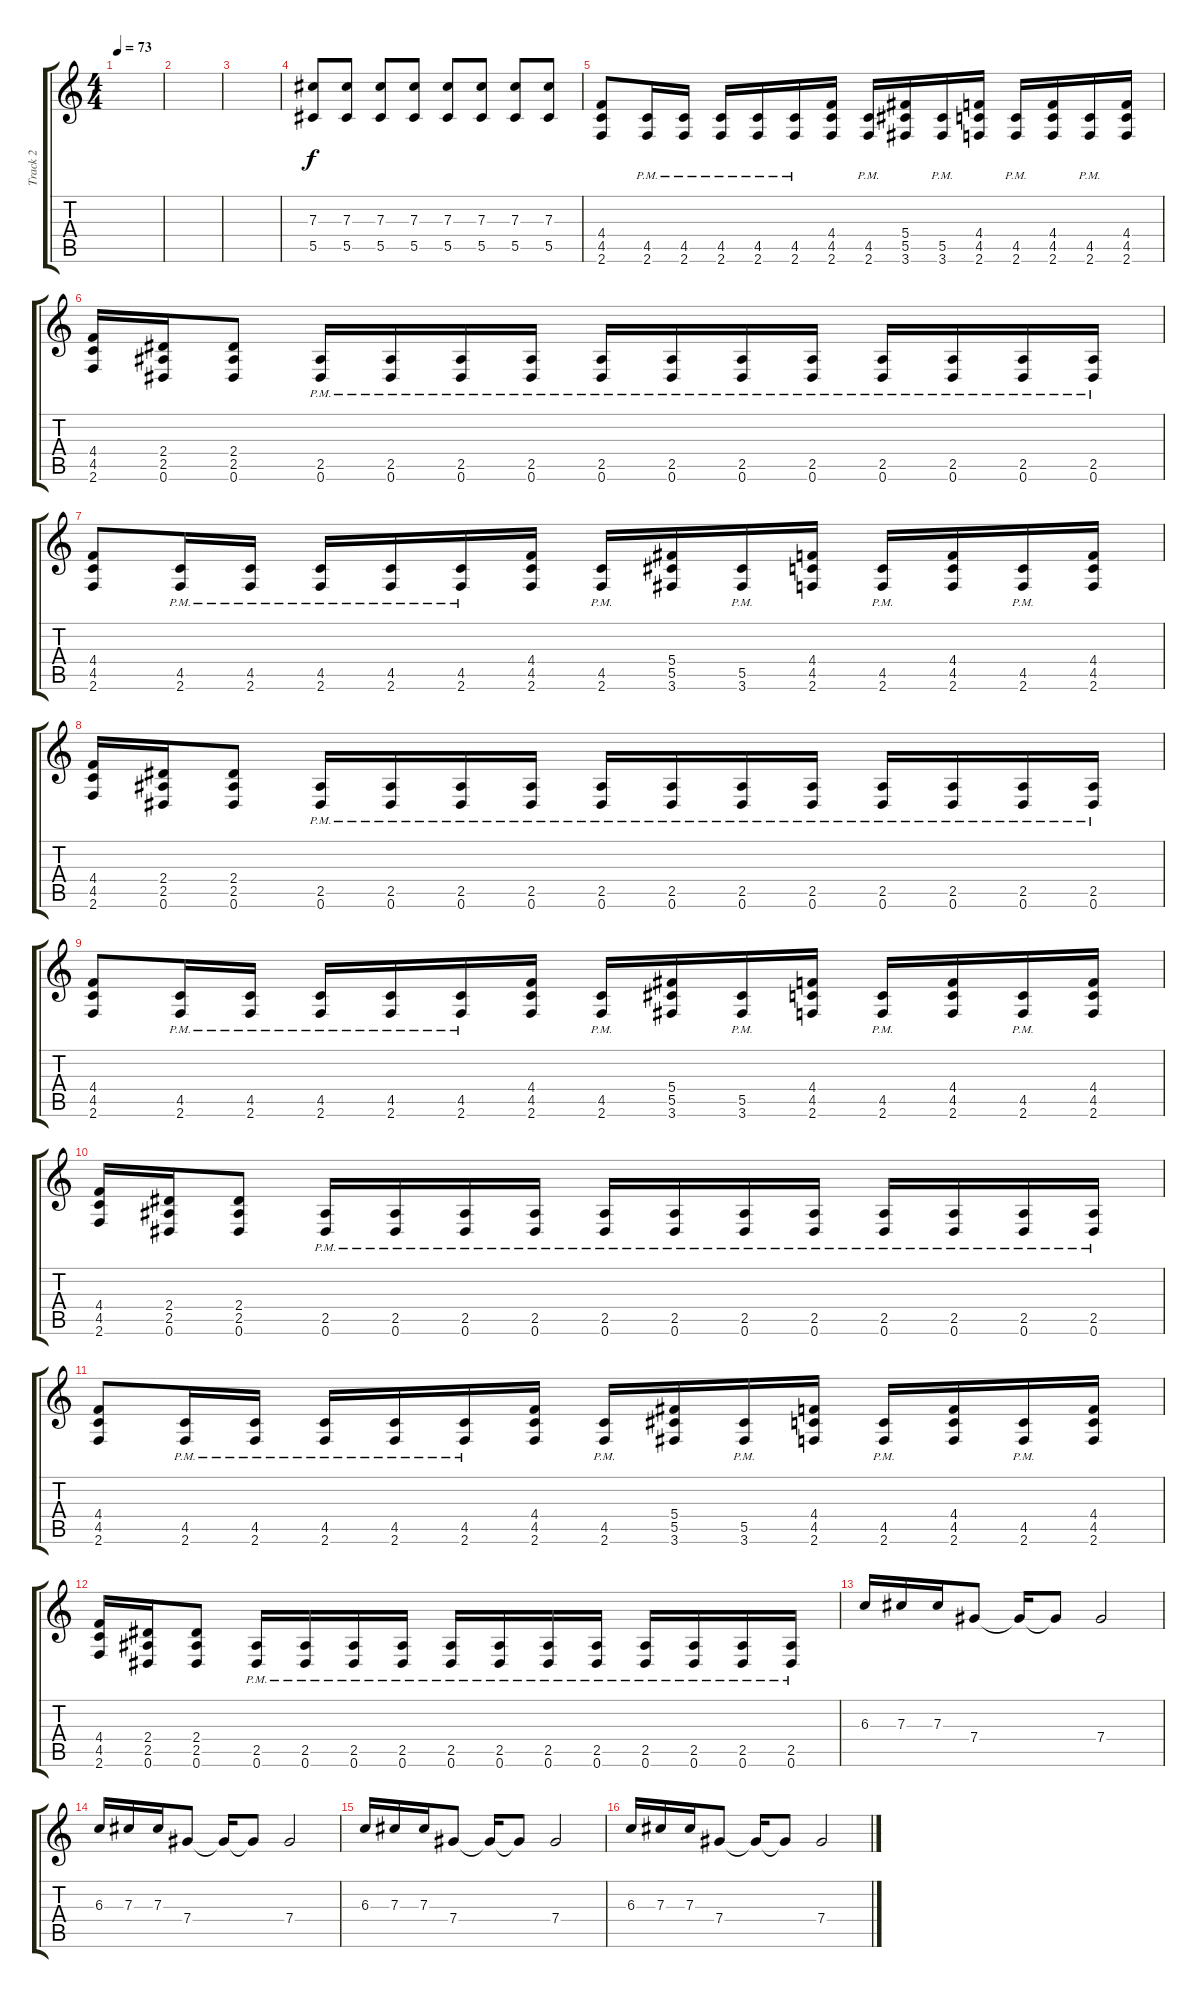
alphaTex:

\track ("Track 2" "Track 2") {instrument distortionguitar}
\staff {score tabs}
\tuning (Eb4 Bb3 Gb3 Db3 Ab2 Eb2) {hide}
\ts (4 4)
\tempo 73
\clef g2
\ks c
|
|
|
(7.3 5.5).8 (7.3 5.5).8 (7.3 5.5).8 (7.3 5.5).8 (7.3 5.5).8 (7.3 5.5).8 (7.3 5.5).8 (7.3 5.5).8 |
(4.4 4.5 2.6).8 (4.5{pm} 2.6{pm}).16 (4.5{pm} 2.6{pm}).16 (4.5{pm} 2.6{pm}).16 (4.5{pm} 2.6{pm}).16 (4.5{pm} 2.6{pm}).16 (4.4 4.5 2.6).16 (4.5{pm} 2.6{pm}).16 (5.4 5.5 3.6).16 (5.5{pm} 3.6{pm}).16 (4.4 4.5 2.6).16 (4.5{pm} 2.6{pm}).16 (4.4 4.5 2.6).16 (4.5{pm} 2.6{pm}).16 (4.4 4.5 2.6).16 |
(4.4 4.5 2.6).16 (2.4 2.5 0.6).16 (2.4 2.5 0.6).8 (2.5{pm} 0.6{pm}).16 (2.5{pm} 0.6{pm}).16 (2.5{pm} 0.6{pm}).16 (2.5{pm} 0.6{pm}).16 (2.5{pm} 0.6{pm}).16 (2.5{pm} 0.6{pm}).16 (2.5{pm} 0.6{pm}).16 (2.5{pm} 0.6{pm}).16 (2.5{pm} 0.6{pm}).16 (2.5{pm} 0.6{pm}).16 (2.5{pm} 0.6{pm}).16 (2.5{pm} 0.6{pm}).16 |
(4.4 4.5 2.6).8 (4.5{pm} 2.6{pm}).16 (4.5{pm} 2.6{pm}).16 (4.5{pm} 2.6{pm}).16 (4.5{pm} 2.6{pm}).16 (4.5{pm} 2.6{pm}).16 (4.4 4.5 2.6).16 (4.5{pm} 2.6{pm}).16 (5.4 5.5 3.6).16 (5.5{pm} 3.6{pm}).16 (4.4 4.5 2.6).16 (4.5{pm} 2.6{pm}).16 (4.4 4.5 2.6).16 (4.5{pm} 2.6{pm}).16 (4.4 4.5 2.6).16 |
(4.4 4.5 2.6).16 (2.4 2.5 0.6).16 (2.4 2.5 0.6).8 (2.5{pm} 0.6{pm}).16 (2.5{pm} 0.6{pm}).16 (2.5{pm} 0.6{pm}).16 (2.5{pm} 0.6{pm}).16 (2.5{pm} 0.6{pm}).16 (2.5{pm} 0.6{pm}).16 (2.5{pm} 0.6{pm}).16 (2.5{pm} 0.6{pm}).16 (2.5{pm} 0.6{pm}).16 (2.5{pm} 0.6{pm}).16 (2.5{pm} 0.6{pm}).16 (2.5{pm} 0.6{pm}).16 |
(4.4 4.5 2.6).8 (4.5{pm} 2.6{pm}).16 (4.5{pm} 2.6{pm}).16 (4.5{pm} 2.6{pm}).16 (4.5{pm} 2.6{pm}).16 (4.5{pm} 2.6{pm}).16 (4.4 4.5 2.6).16 (4.5{pm} 2.6{pm}).16 (5.4 5.5 3.6).16 (5.5{pm} 3.6{pm}).16 (4.4 4.5 2.6).16 (4.5{pm} 2.6{pm}).16 (4.4 4.5 2.6).16 (4.5{pm} 2.6{pm}).16 (4.4 4.5 2.6).16 |
(4.4 4.5 2.6).16 (2.4 2.5 0.6).16 (2.4 2.5 0.6).8 (2.5{pm} 0.6{pm}).16 (2.5{pm} 0.6{pm}).16 (2.5{pm} 0.6{pm}).16 (2.5{pm} 0.6{pm}).16 (2.5{pm} 0.6{pm}).16 (2.5{pm} 0.6{pm}).16 (2.5{pm} 0.6{pm}).16 (2.5{pm} 0.6{pm}).16 (2.5{pm} 0.6{pm}).16 (2.5{pm} 0.6{pm}).16 (2.5{pm} 0.6{pm}).16 (2.5{pm} 0.6{pm}).16 |
(4.4 4.5 2.6).8 (4.5{pm} 2.6{pm}).16 (4.5{pm} 2.6{pm}).16 (4.5{pm} 2.6{pm}).16 (4.5{pm} 2.6{pm}).16 (4.5{pm} 2.6{pm}).16 (4.4 4.5 2.6).16 (4.5{pm} 2.6{pm}).16 (5.4 5.5 3.6).16 (5.5{pm} 3.6{pm}).16 (4.4 4.5 2.6).16 (4.5{pm} 2.6{pm}).16 (4.4 4.5 2.6).16 (4.5{pm} 2.6{pm}).16 (4.4 4.5 2.6).16 |
(4.4 4.5 2.6).16 (2.4 2.5 0.6).16 (2.4 2.5 0.6).8 (2.5{pm} 0.6{pm}).16 (2.5{pm} 0.6{pm}).16 (2.5{pm} 0.6{pm}).16 (2.5{pm} 0.6{pm}).16 (2.5{pm} 0.6{pm}).16 (2.5{pm} 0.6{pm}).16 (2.5{pm} 0.6{pm}).16 (2.5{pm} 0.6{pm}).16 (2.5{pm} 0.6{pm}).16 (2.5{pm} 0.6{pm}).16 (2.5{pm} 0.6{pm}).16 (2.5{pm} 0.6{pm}).16 |
6.3.16 7.3.16 7.3.16 7.4.8 7.4{t}.16 7.4{t}.8 7.4.2 |
6.3.16 7.3.16 7.3.16 7.4.8 7.4{t}.16 7.4{t}.8 7.4.2 |
6.3.16 7.3.16 7.3.16 7.4.8 7.4{t}.16 7.4{t}.8 7.4.2 |
6.3.16 7.3.16 7.3.16 7.4.8 7.4{t}.16 7.4{t}.8 7.4.2
